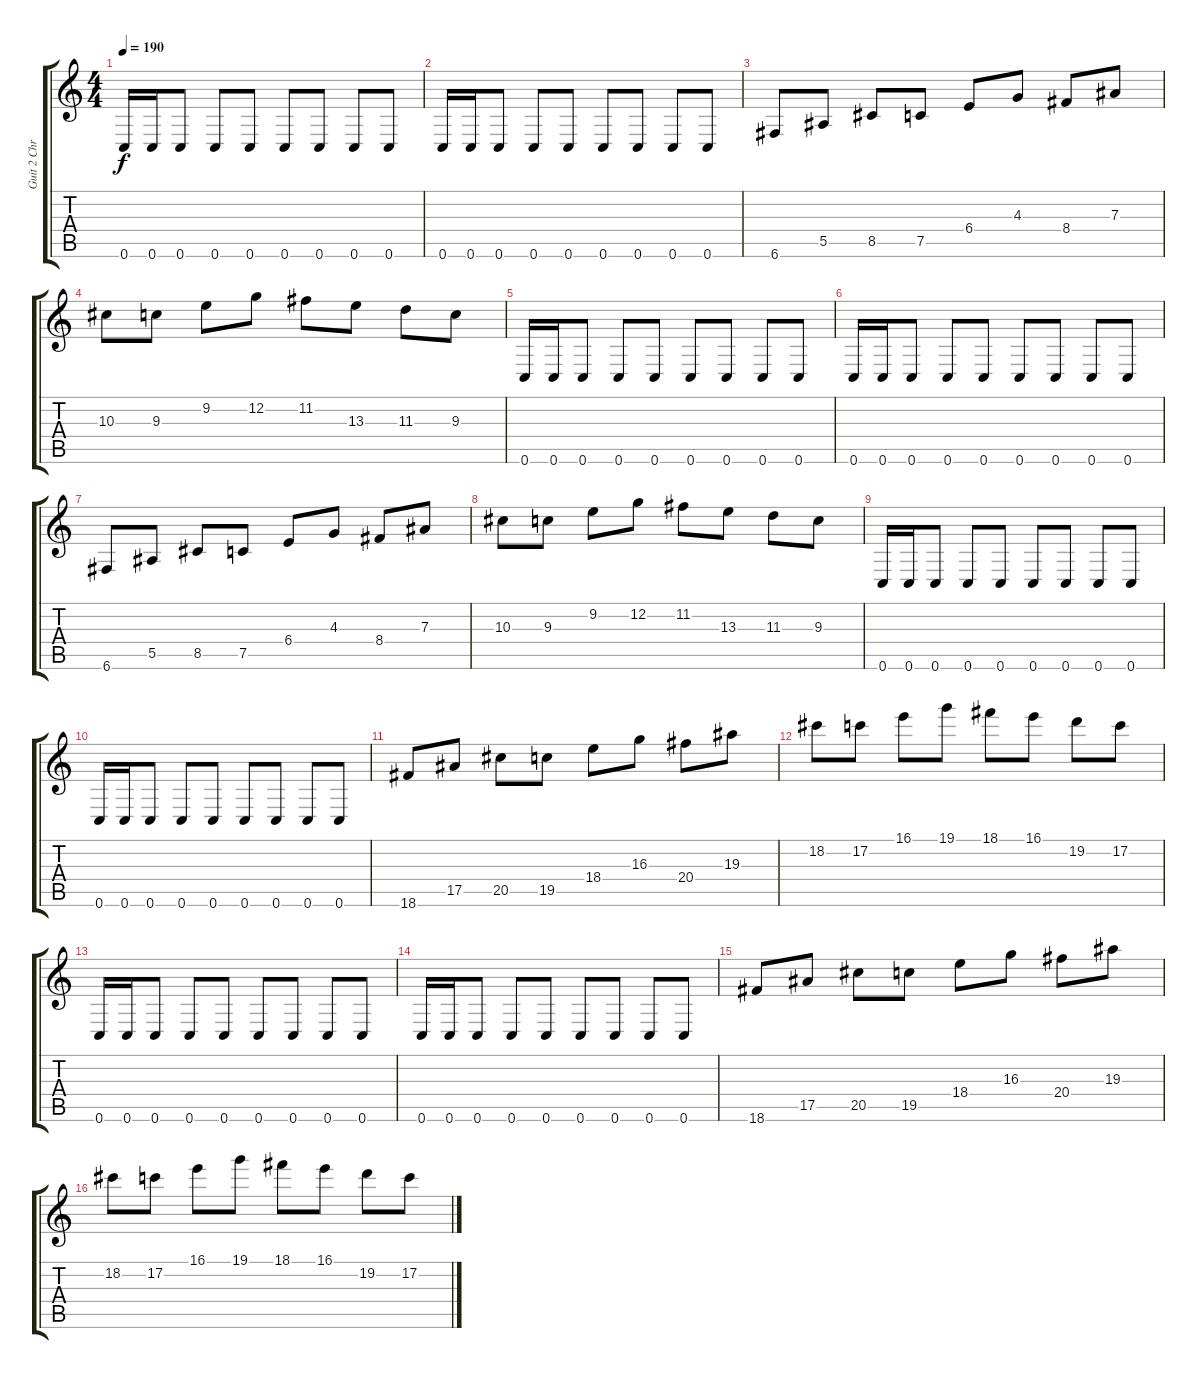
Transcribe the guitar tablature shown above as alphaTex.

\track ("Guit 2 Chris" "Guit 2 Chr") {instrument distortionguitar}
\staff {score tabs}
\tuning (C4 G3 Eb3 Bb2 F2 C2) {hide}
\ts (4 4)
\tempo 190
\clef g2
\ks c
0.6.16{dy f} 0.6.16 0.6.8 0.6.8 0.6.8 0.6.8 0.6.8 0.6.8 0.6.8 |
0.6.16 0.6.16 0.6.8 0.6.8 0.6.8 0.6.8 0.6.8 0.6.8 0.6.8 |
6.6.8 5.5.8 8.5.8 7.5.8 6.4.8 4.3.8 8.4.8 7.3.8 |
10.3.8 9.3.8 9.2.8 12.2.8 11.2.8 13.3.8 11.3.8 9.3.8 |
0.6.16 0.6.16 0.6.8 0.6.8 0.6.8 0.6.8 0.6.8 0.6.8 0.6.8 |
0.6.16 0.6.16 0.6.8 0.6.8 0.6.8 0.6.8 0.6.8 0.6.8 0.6.8 |
6.6.8 5.5.8 8.5.8 7.5.8 6.4.8 4.3.8 8.4.8 7.3.8 |
10.3.8 9.3.8 9.2.8 12.2.8 11.2.8 13.3.8 11.3.8 9.3.8 |
0.6.16 0.6.16 0.6.8 0.6.8 0.6.8 0.6.8 0.6.8 0.6.8 0.6.8 |
0.6.16 0.6.16 0.6.8 0.6.8 0.6.8 0.6.8 0.6.8 0.6.8 0.6.8 |
18.6.8 17.5.8 20.5.8 19.5.8 18.4.8 16.3.8 20.4.8 19.3.8 |
18.2.8 17.2.8 16.1.8 19.1.8 18.1.8 16.1.8 19.2.8 17.2.8 |
0.6.16 0.6.16 0.6.8 0.6.8 0.6.8 0.6.8 0.6.8 0.6.8 0.6.8 |
0.6.16 0.6.16 0.6.8 0.6.8 0.6.8 0.6.8 0.6.8 0.6.8 0.6.8 |
18.6.8 17.5.8 20.5.8 19.5.8 18.4.8 16.3.8 20.4.8 19.3.8 |
18.2.8 17.2.8 16.1.8 19.1.8 18.1.8 16.1.8 19.2.8 17.2.8
